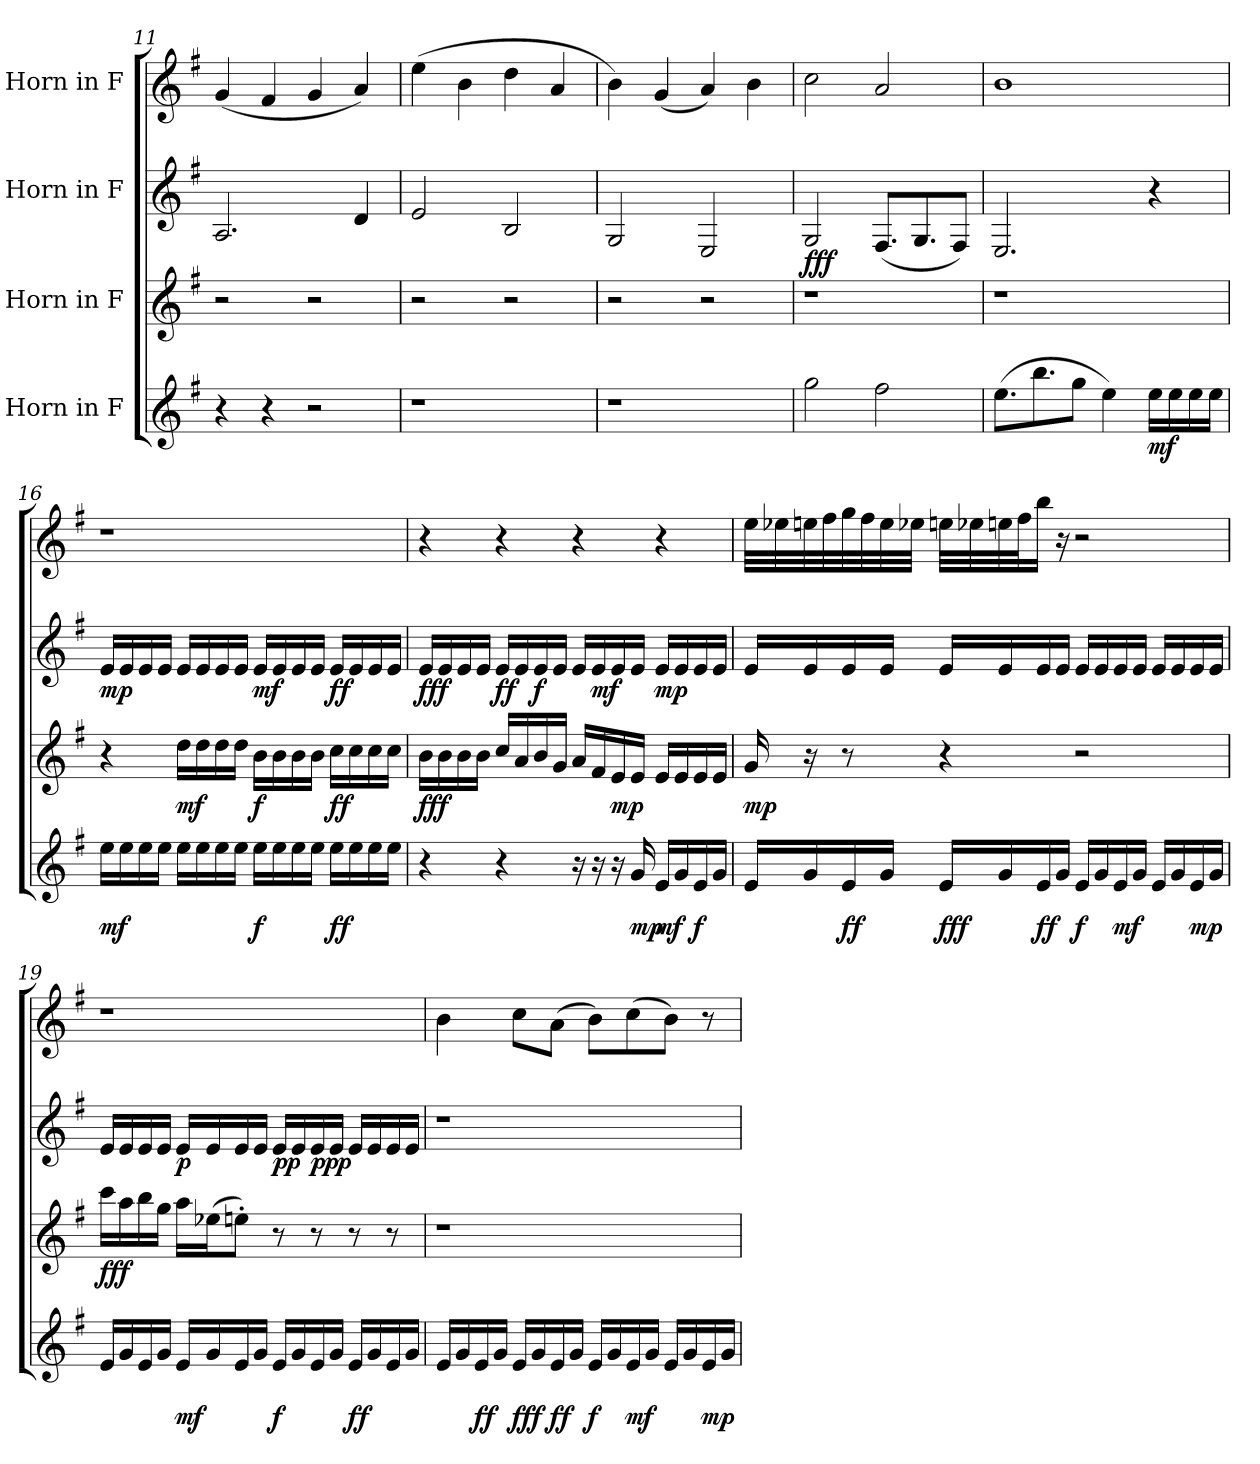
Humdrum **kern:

**kern	**dynam	**kern	**dynam	**kern	**dynam	**kern
*part4	*part4	*part3	*part3	*part2	*part2	*part1
*staff4	*staff4	*staff3	*staff3	*staff2	*staff2	*staff1
*I"Horn in F	*	*I"Horn in F	*	*I"Horn in F	*	*I"Horn in F
*clefG2	*	*clefG2	*	*clefG2	*	*clefG2
*ITrd4c7	*	*ITrd4c7	*	*ITrd4c7	*	*ITrd4c7
*k[]	*	*k[]	*	*k[]	*	*k[]
=11	=11	=11	=11	=11	=11	=11
4r	.	2r	.	2.D/	.	(4c/
4r	.	.	.	.	.	4B/
2r	.	2r	.	.	.	4c/
.	.	.	.	4G/	.	4d/)
=12	=12	=12	=12	=12	=12	=12
1r	.	2r	.	2A/	.	(4a\
.	.	.	.	.	.	4e\
.	.	2r	.	2E/	.	4g\
.	.	.	.	.	.	4d/
=13	=13	=13	=13	=13	=13	=13
1r	.	2r	.	2C/	.	4e\)
.	.	.	.	.	.	(4c/
.	.	2r	.	2AA/	.	4d/)
.	.	.	.	.	.	4e\
!!LO:PB:g=z
=14	=14	=14	=14	=14	=14	=14
!	!	!	!	!	!LO:DY:b	!
2cc\	.	1r	.	2C/	fff	2f\
2b\	.	.	.	(8.BB/L	.	2d/
.	.	.	.	8.C/	.	.
.	.	.	.	8BB/J)	.	.
=15	=15	=15	=15	=15	=15	=15
(8.a\L	.	1r	.	2.AA/	.	1e
8.ee\	.	.	.	.	.	.
8cc\J	.	.	.	.	.	.
4a\)	.	.	.	.	.	.
!	!LO:DY:b	!	!	!	!	!
16a\LL	mf	.	.	4r	.	.
16a\	.	.	.	.	.	.
16a\	.	.	.	.	.	.
16a\JJ	.	.	.	.	.	.
=16	=16	=16	=16	=16	=16	=16
!	!LO:DY:b	!	!	!	!LO:DY:b	!
16a\LL	mf	4r	.	16A/LL	mp	1r
16a\	.	.	.	16A/	.	.
16a\	.	.	.	16A/	.	.
16a\JJ	.	.	.	16A/JJ	.	.
!	!	!	!LO:DY:b	!	!	!
16a\LL	.	16g\LL	mf	16A/LL	.	.
16a\	.	16g\	.	16A/	.	.
16a\	.	16g\	.	16A/	.	.
16a\JJ	.	16g\JJ	.	16A/JJ	.	.
!	!LO:DY:b	!	!LO:DY:b	!	!LO:DY:b	!
16a\LL	f	16e\LL	f	16A/LL	mf	.
16a\	.	16e\	.	16A/	.	.
16a\	.	16e\	.	16A/	.	.
16a\JJ	.	16e\JJ	.	16A/JJ	.	.
!	!LO:DY:b	!	!LO:DY:b	!	!LO:DY:b	!
16a\LL	ff	16f\LL	ff	16A/LL	ff	.
16a\	.	16f\	.	16A/	.	.
16a\	.	16f\	.	16A/	.	.
16a\JJ	.	16f\JJ	.	16A/JJ	.	.
!!LO:LB:g=z
=17	=17	=17	=17	=17	=17	=17
!	!	!	!LO:DY:b	!	!LO:DY:b	!
4r	.	16e\LL	fff	16A/LL	fff	4r
.	.	16e\	.	16A/	.	.
.	.	16e\	.	16A/	.	.
.	.	16e\JJ	.	16A/JJ	.	.
!	!	!	!	!	!LO:DY:b	!
4r	.	16f/LL	.	16A/LL	ff	4r
.	.	16d/	.	16A/	.	.
!	!	!	!	!	!LO:DY:b	!
.	.	16e/	.	16A/	f	.
.	.	16c/JJ	.	16A/JJ	.	.
16r	.	16d/LL	.	16A/LL	.	4r
!	!	!	!	!	!LO:DY:b	!
16r	.	16B/	.	16A/	mf	.
!	!	!	!LO:DY:b	!	!	!
16r	.	16A/	mp	16A/	.	.
!	!LO:DY:b	!	!	!	!	!
16c/	mp	16A/JJ	.	16A/JJ	.	.
!	!LO:DY:b	!	!	!	!LO:DY:b	!
16A/LL	mf	16A/LL	.	16A/LL	mp	4r
16c/	.	16A/	.	16A/	.	.
!	!LO:DY:b	!	!	!	!	!
16A/	f	16A/	.	16A/	.	.
16c/JJ	.	16A/JJ	.	16A/JJ	.	.
!!LO:LB:g=z
=18	=18	=18	=18	=18	=18	=18
!	!	!	!LO:DY:b	!	!	!
16A/LL	.	16c/	mp	16A/LL	.	32a\LLL
.	.	.	.	.	.	32a-X\
16c/	.	16r	.	16A/	.	32an\
.	.	.	.	.	.	32b\
!	!LO:DY:b	!	!	!	!	!
16A/	ff	8r	.	16A/	.	32cc\
.	.	.	.	.	.	32b\
16c/JJ	.	.	.	16A/JJ	.	32a\
.	.	.	.	.	.	32a-X\JJJ
!	!LO:DY:b	!	!	!	!	!
16A/LL	fff	4r	.	16A/LL	.	32an\LLL
.	.	.	.	.	.	32a-X\
16c/	.	.	.	16A/	.	32an\
.	.	.	.	.	.	32b\J
!	!LO:DY:b	!	!	!	!	!
16A/	ff	.	.	16A/	.	16ee\JJ
16c/JJ	.	.	.	16A/JJ	.	16r
!	!LO:DY:b	!	!	!	!	!
16A/LL	f	2r	.	16A/LL	.	2r
16c/	.	.	.	16A/	.	.
!	!LO:DY:b	!	!	!	!	!
16A/	mf	.	.	16A/	.	.
16c/JJ	.	.	.	16A/JJ	.	.
16A/LL	.	.	.	16A/LL	.	.
16c/	.	.	.	16A/	.	.
!	!LO:DY:b	!	!	!	!	!
16A/	mp	.	.	16A/	.	.
16c/JJ	.	.	.	16A/JJ	.	.
=19	=19	=19	=19	=19	=19	=19
!	!	!	!LO:DY:b	!	!	!
16A/LL	.	16ff\LL	fff	16A/LL	.	1r
16c/	.	16dd\	.	16A/	.	.
16A/	.	16ee\	.	16A/	.	.
16c/JJ	.	16cc\JJ	.	16A/JJ	.	.
!	!LO:DY:b	!	!	!	!LO:DY:b	!
16A/LL	mf	16dd\LL	.	16A/LL	p	.
16c/	.	(16a-X\J	.	16A/	.	.
16A/	.	8an'\J)	.	16A/	.	.
16c/JJ	.	.	.	16A/JJ	.	.
!	!LO:DY:b	!	!	!	!LO:DY:b	!
16A/LL	f	8r	.	16A/LL	pp	.
16c/	.	.	.	16A/	.	.
!	!	!	!	!	!LO:DY:b	!
16A/	.	8r	.	16A/	ppp	.
16c/JJ	.	.	.	16A/JJ	.	.
!	!LO:DY:b	!	!	!	!	!
16A/LL	ff	8r	.	16A/LL	.	.
16c/	.	.	.	16A/	.	.
16A/	.	8r	.	16A/	.	.
16c/JJ	.	.	.	16A/JJ	.	.
!!LO:PB:g=z
=20	=20	=20	=20	=20	=20	=20
16A/LL	.	1r	.	1r	.	4e\
16c/	.	.	.	.	.	.
!	!LO:DY:b	!	!	!	!	!
16A/	ff	.	.	.	.	.
16c/JJ	.	.	.	.	.	.
!	!LO:DY:b	!	!	!	!	!
16A/LL	fff	.	.	.	.	8f\L
16c/	.	.	.	.	.	.
!	!LO:DY:b	!	!	!	!	!
16A/	ff	.	.	.	.	(8d\J
16c/JJ	.	.	.	.	.	.
!	!LO:DY:b	!	!	!	!	!
16A/LL	f	.	.	.	.	8e\L)
16c/	.	.	.	.	.	.
!	!LO:DY:b	!	!	!	!	!
16A/	mf	.	.	.	.	(8f\
16c/JJ	.	.	.	.	.	.
16A/LL	.	.	.	.	.	8e\J)
16c/	.	.	.	.	.	.
!	!LO:DY:b	!	!	!	!	!
16A/	mp	.	.	.	.	8r
16c/JJ	.	.	.	.	.	.
=	=	=	=	=	=	=
*-	*-	*-	*-	*-	*-	*-
